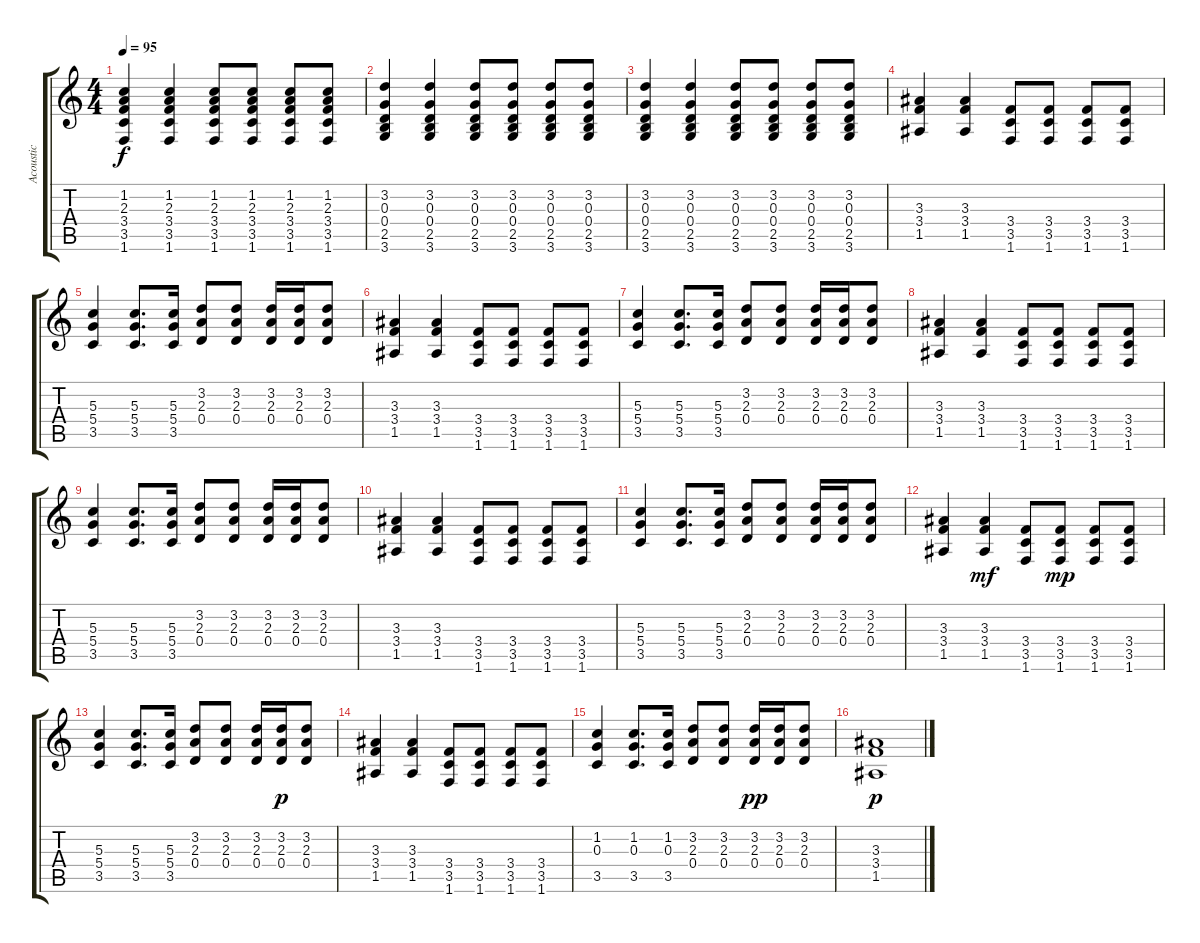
\track ("Acoustic" "Acoustic") {instrument acousticguitarsteel}
\staff {score tabs}
\tuning (E4 B3 G3 D3 A2 E2) {hide}
\ts (4 4)
\tempo 95
\clef g2
\ks c
(1.2 2.3 3.4 3.5 1.6).4{dy f} (1.2 2.3 3.4 3.5 1.6).4 (1.2 2.3 3.4 3.5 1.6).8 (1.2 2.3 3.4 3.5 1.6).8 (1.2 2.3 3.4 3.5 1.6).8 (1.2 2.3 3.4 3.5 1.6).8 |
(3.2 0.3 0.4 2.5 3.6).4 (3.2 0.3 0.4 2.5 3.6).4 (3.2 0.3 0.4 2.5 3.6).8 (3.2 0.3 0.4 2.5 3.6).8 (3.2 0.3 0.4 2.5 3.6).8 (3.2 0.3 0.4 2.5 3.6).8 |
(3.2 0.3 0.4 2.5 3.6).4 (3.2 0.3 0.4 2.5 3.6).4 (3.2 0.3 0.4 2.5 3.6).8 (3.2 0.3 0.4 2.5 3.6).8 (3.2 0.3 0.4 2.5 3.6).8 (3.2 0.3 0.4 2.5 3.6).8 |
(3.3 3.4 1.5).4 (3.3 3.4 1.5).4 (3.4 3.5 1.6).8 (3.4 3.5 1.6).8 (3.4 3.5 1.6).8 (3.4 3.5 1.6).8 |
(5.3 5.4 3.5).4 (5.3 5.4 3.5).8{d} (5.3 5.4 3.5).16 (3.2 2.3 0.4).8 (3.2 2.3 0.4).8 (3.2 2.3 0.4).16 (3.2 2.3 0.4).16 (3.2 2.3 0.4).8 |
(3.3 3.4 1.5).4 (3.3 3.4 1.5).4 (3.4 3.5 1.6).8 (3.4 3.5 1.6).8 (3.4 3.5 1.6).8 (3.4 3.5 1.6).8 |
(5.3 5.4 3.5).4 (5.3 5.4 3.5).8{d} (5.3 5.4 3.5).16 (3.2 2.3 0.4).8 (3.2 2.3 0.4).8 (3.2 2.3 0.4).16 (3.2 2.3 0.4).16 (3.2 2.3 0.4).8 |
(3.3 3.4 1.5).4 (3.3 3.4 1.5).4 (3.4 3.5 1.6).8 (3.4 3.5 1.6).8 (3.4 3.5 1.6).8 (3.4 3.5 1.6).8 |
(5.3 5.4 3.5).4 (5.3 5.4 3.5).8{d} (5.3 5.4 3.5).16 (3.2 2.3 0.4).8 (3.2 2.3 0.4).8 (3.2 2.3 0.4).16 (3.2 2.3 0.4).16 (3.2 2.3 0.4).8 |
(3.3 3.4 1.5).4 (3.3 3.4 1.5).4 (3.4 3.5 1.6).8 (3.4 3.5 1.6).8 (3.4 3.5 1.6).8 (3.4 3.5 1.6).8 |
(5.3 5.4 3.5).4 (5.3 5.4 3.5).8{d} (5.3 5.4 3.5).16 (3.2 2.3 0.4).8 (3.2 2.3 0.4).8 (3.2 2.3 0.4).16 (3.2 2.3 0.4).16 (3.2 2.3 0.4).8 |
(3.3 3.4 1.5).4 (3.3 3.4 1.5).4{dy mf} (3.4 3.5 1.6).8 (3.4 3.5 1.6).8{dy mp} (3.4 3.5 1.6).8 (3.4 3.5 1.6).8 |
(5.3 5.4 3.5).4 (5.3 5.4 3.5).8{d} (5.3 5.4 3.5).16 (3.2 2.3 0.4).8 (3.2 2.3 0.4).8 (3.2 2.3 0.4).16 (3.2 2.3 0.4).16{dy p} (3.2 2.3 0.4).8 |
(3.3 3.4 1.5).4 (3.3 3.4 1.5).4 (3.4 3.5 1.6).8 (3.4 3.5 1.6).8 (3.4 3.5 1.6).8 (3.4 3.5 1.6).8 |
(1.2 0.3 3.5).4 (1.2 0.3 3.5).8{d} (1.2 0.3 3.5).16 (3.2 2.3 0.4).8 (3.2 2.3 0.4).8 (3.2 2.3 0.4).16{dy pp} (3.2 2.3 0.4).16 (3.2 2.3 0.4).8 |
(3.3 3.4 1.5).1{dy p}
